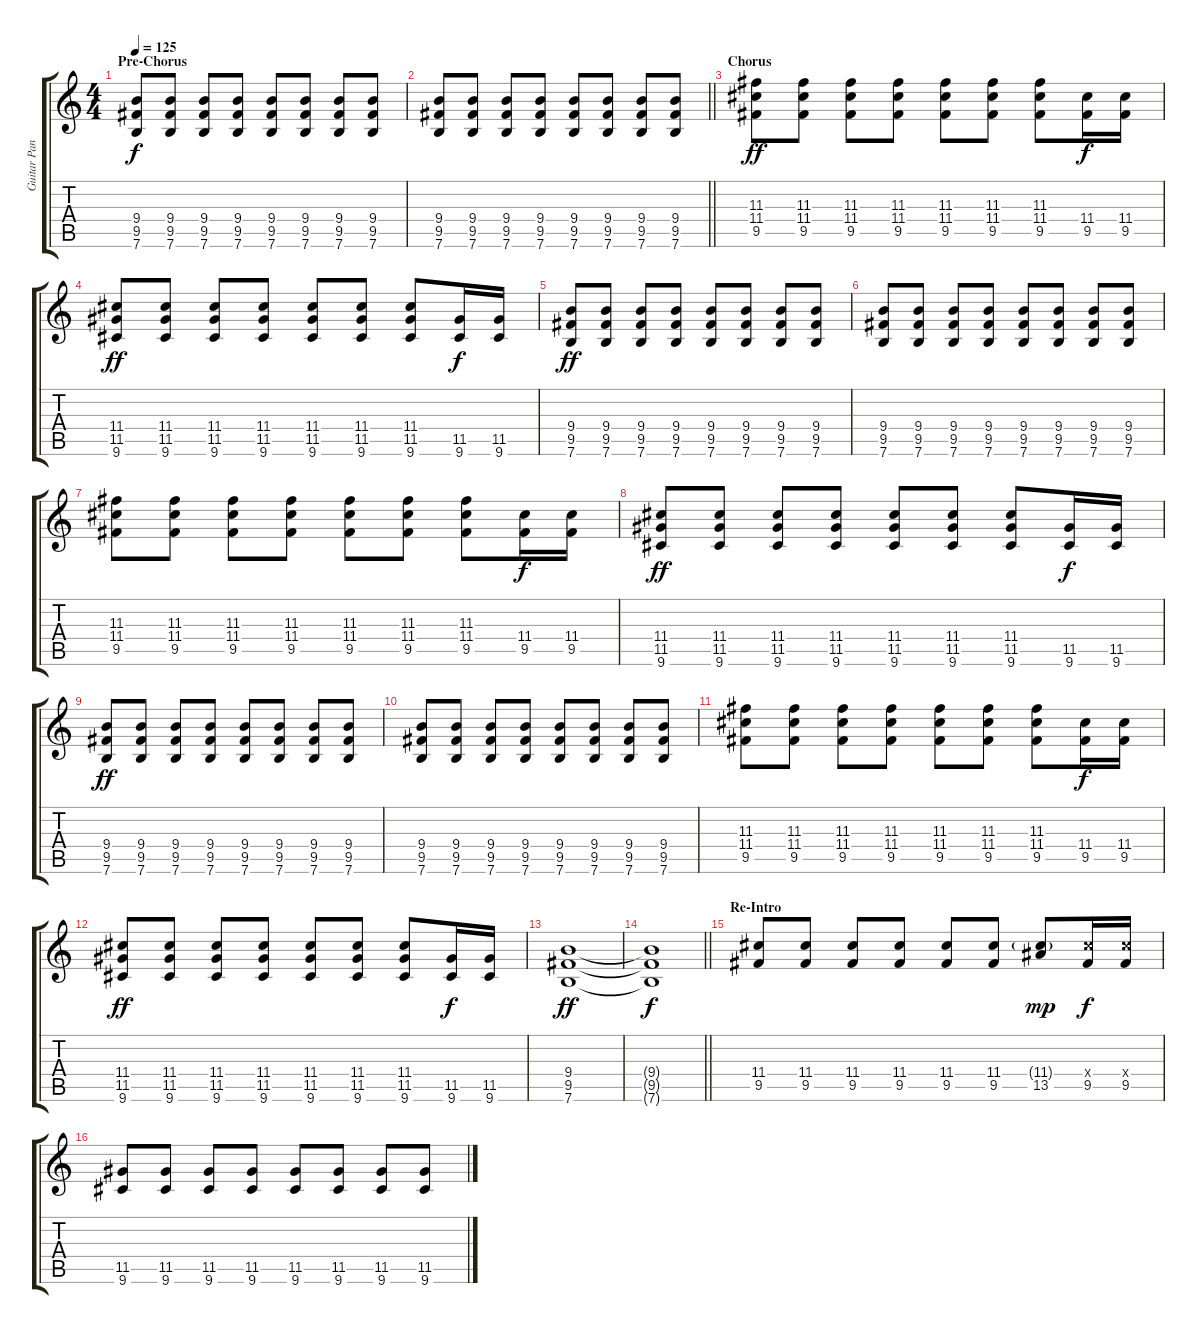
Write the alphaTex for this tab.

\track ("Guitar Pan Right" "Guitar Pan") {instrument distortionguitar}
\staff {score tabs}
\tuning (E4 B3 G3 D3 A2 E2) {hide}
\ts (4 4)
\section ("" "Pre-Chorus")
\tempo 125
\clef g2
\ks c
(9.4 9.5 7.6).8{dy f} (9.4 9.5 7.6).8 (9.4 9.5 7.6).8 (9.4 9.5 7.6).8 (9.4 9.5 7.6).8 (9.4 9.5 7.6).8 (9.4 9.5 7.6).8 (9.4 9.5 7.6).8 |
\barLineRight lightlight
(9.4 9.5 7.6).8 (9.4 9.5 7.6).8 (9.4 9.5 7.6).8 (9.4 9.5 7.6).8 (9.4 9.5 7.6).8 (9.4 9.5 7.6).8 (9.4 9.5 7.6).8 (9.4 9.5 7.6).8 |
\section ("" "Chorus")
(11.3 11.4 9.5).8{dy ff} (11.3 11.4 9.5).8 (11.3 11.4 9.5).8 (11.3 11.4 9.5).8 (11.3 11.4 9.5).8 (11.3 11.4 9.5).8 (11.3 11.4 9.5).8 (11.4 9.5).16{dy f} (11.4 9.5).16 |
(11.4 11.5 9.6).8{dy ff} (11.4 11.5 9.6).8 (11.4 11.5 9.6).8 (11.4 11.5 9.6).8 (11.4 11.5 9.6).8 (11.4 11.5 9.6).8 (11.4 11.5 9.6).8 (11.5 9.6).16{dy f} (11.5 9.6).16 |
(9.4 9.5 7.6).8{dy ff} (9.4 9.5 7.6).8 (9.4 9.5 7.6).8 (9.4 9.5 7.6).8 (9.4 9.5 7.6).8 (9.4 9.5 7.6).8 (9.4 9.5 7.6).8 (9.4 9.5 7.6).8 |
(9.4 9.5 7.6).8 (9.4 9.5 7.6).8 (9.4 9.5 7.6).8 (9.4 9.5 7.6).8 (9.4 9.5 7.6).8 (9.4 9.5 7.6).8 (9.4 9.5 7.6).8 (9.4 9.5 7.6).8 |
(11.3 11.4 9.5).8 (11.3 11.4 9.5).8 (11.3 11.4 9.5).8 (11.3 11.4 9.5).8 (11.3 11.4 9.5).8 (11.3 11.4 9.5).8 (11.3 11.4 9.5).8 (11.4 9.5).16{dy f} (11.4 9.5).16 |
(11.4 11.5 9.6).8{dy ff} (11.4 11.5 9.6).8 (11.4 11.5 9.6).8 (11.4 11.5 9.6).8 (11.4 11.5 9.6).8 (11.4 11.5 9.6).8 (11.4 11.5 9.6).8 (11.5 9.6).16{dy f} (11.5 9.6).16 |
(9.4 9.5 7.6).8{dy ff} (9.4 9.5 7.6).8 (9.4 9.5 7.6).8 (9.4 9.5 7.6).8 (9.4 9.5 7.6).8 (9.4 9.5 7.6).8 (9.4 9.5 7.6).8 (9.4 9.5 7.6).8 |
(9.4 9.5 7.6).8 (9.4 9.5 7.6).8 (9.4 9.5 7.6).8 (9.4 9.5 7.6).8 (9.4 9.5 7.6).8 (9.4 9.5 7.6).8 (9.4 9.5 7.6).8 (9.4 9.5 7.6).8 |
(11.3 11.4 9.5).8 (11.3 11.4 9.5).8 (11.3 11.4 9.5).8 (11.3 11.4 9.5).8 (11.3 11.4 9.5).8 (11.3 11.4 9.5).8 (11.3 11.4 9.5).8 (11.4 9.5).16{dy f} (11.4 9.5).16 |
(11.4 11.5 9.6).8{dy ff} (11.4 11.5 9.6).8 (11.4 11.5 9.6).8 (11.4 11.5 9.6).8 (11.4 11.5 9.6).8 (11.4 11.5 9.6).8 (11.4 11.5 9.6).8 (11.5 9.6).16{dy f} (11.5 9.6).16 |
(9.4 9.5 7.6).1{dy ff} |
\barLineRight lightlight
(9.4{t} 9.5{t} 7.6{t}).1{dy f} |
\section ("" "Re-Intro")
(11.4 9.5).8 (11.4 9.5).8 (11.4 9.5).8 (11.4 9.5).8 (11.4 9.5).8 (11.4 9.5).8 (11.4{g} 13.5).8{dy mp} (11.4{x} 9.5).16{dy f} (11.4{x} 9.5).16 |
(11.5 9.6).8 (11.5 9.6).8 (11.5 9.6).8 (11.5 9.6).8 (11.5 9.6).8 (11.5 9.6).8 (11.5 9.6).8 (11.5 9.6).8
